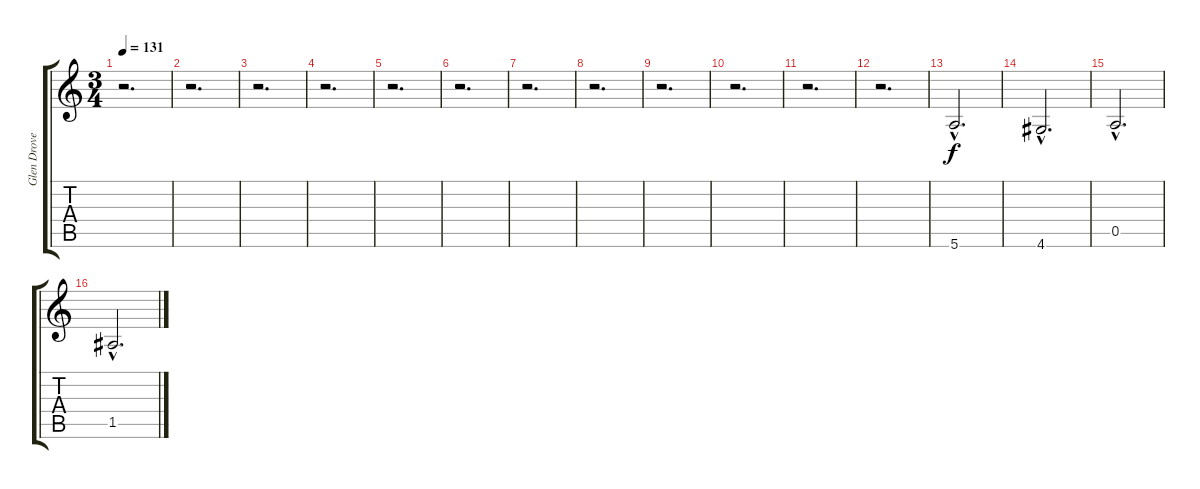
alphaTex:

\track ("Glen Drover" "Glen Drove") {instrument overdrivenguitar}
\staff {score tabs}
\tuning (E4 B3 G3 D3 A2 E2) {hide}
\ts (3 4)
\tempo 131
\clef g2
\ks c
r.2{d dy f instrument overdrivenguitar} |
r.2{d} |
r.2{d} |
r.2{d} |
r.2{d} |
r.2{d} |
r.2{d} |
r.2{d} |
r.2{d} |
r.2{d} |
r.2{d} |
r.2{d} |
5.6{hac}.2{d} |
4.6{hac}.2{d} |
0.5{hac}.2{d} |
1.5{hac}.2{d}
